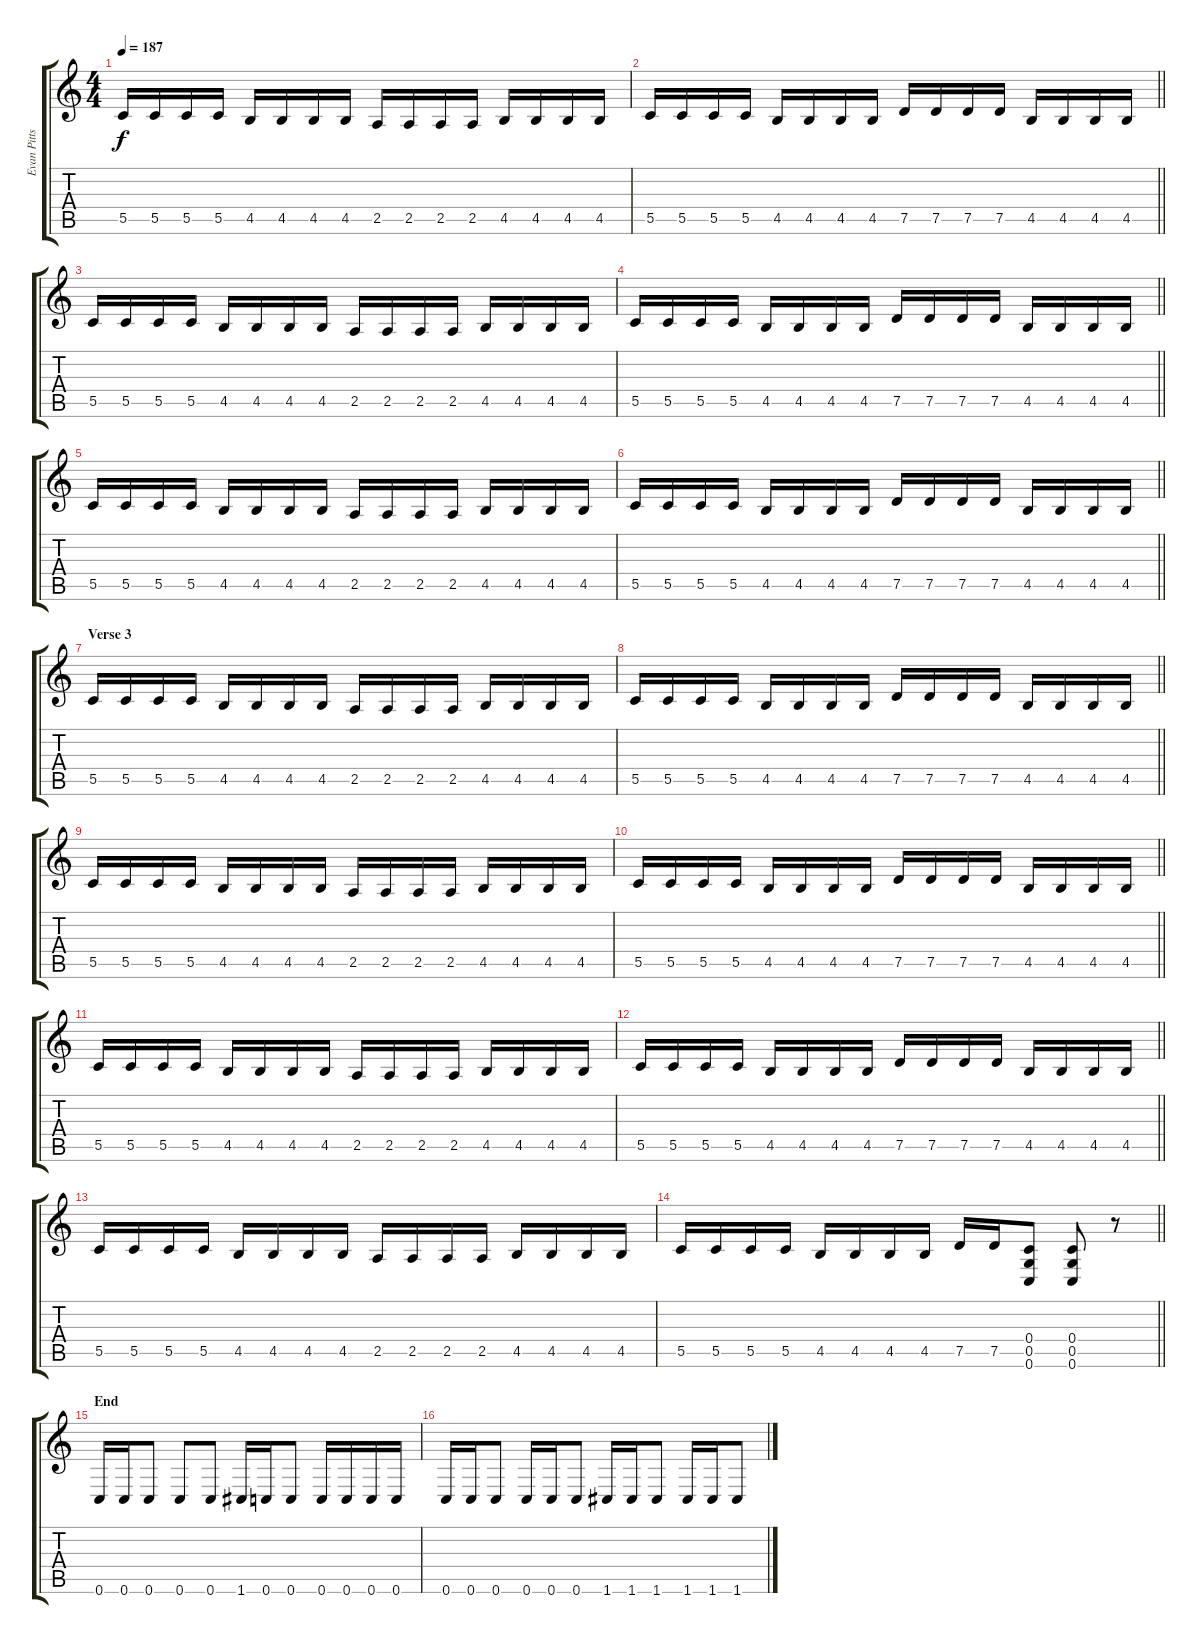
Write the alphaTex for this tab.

\track ("Evan Pitts - Guitar" "Evan Pitts") {instrument distortionguitar}
\staff {score tabs}
\tuning (D4 A3 F3 C3 G2 C2) {hide}
\ts (4 4)
\tempo 187
\clef g2
\ks c
5.5.16{dy f} 5.5.16 5.5.16 5.5.16 4.5.16 4.5.16 4.5.16 4.5.16 2.5.16 2.5.16 2.5.16 2.5.16 4.5.16 4.5.16 4.5.16 4.5.16 |
\barLineRight lightlight
5.5.16 5.5.16 5.5.16 5.5.16 4.5.16 4.5.16 4.5.16 4.5.16 7.5.16 7.5.16 7.5.16 7.5.16 4.5.16 4.5.16 4.5.16 4.5.16 |
5.5.16 5.5.16 5.5.16 5.5.16 4.5.16 4.5.16 4.5.16 4.5.16 2.5.16 2.5.16 2.5.16 2.5.16 4.5.16 4.5.16 4.5.16 4.5.16 |
\barLineRight lightlight
5.5.16 5.5.16 5.5.16 5.5.16 4.5.16 4.5.16 4.5.16 4.5.16 7.5.16 7.5.16 7.5.16 7.5.16 4.5.16 4.5.16 4.5.16 4.5.16 |
5.5.16 5.5.16 5.5.16 5.5.16 4.5.16 4.5.16 4.5.16 4.5.16 2.5.16 2.5.16 2.5.16 2.5.16 4.5.16 4.5.16 4.5.16 4.5.16 |
\barLineRight lightlight
5.5.16 5.5.16 5.5.16 5.5.16 4.5.16 4.5.16 4.5.16 4.5.16 7.5.16 7.5.16 7.5.16 7.5.16 4.5.16 4.5.16 4.5.16 4.5.16 |
\section ("" "Verse 3")
5.5.16 5.5.16 5.5.16 5.5.16 4.5.16 4.5.16 4.5.16 4.5.16 2.5.16 2.5.16 2.5.16 2.5.16 4.5.16 4.5.16 4.5.16 4.5.16 |
\barLineRight lightlight
5.5.16 5.5.16 5.5.16 5.5.16 4.5.16 4.5.16 4.5.16 4.5.16 7.5.16 7.5.16 7.5.16 7.5.16 4.5.16 4.5.16 4.5.16 4.5.16 |
5.5.16 5.5.16 5.5.16 5.5.16 4.5.16 4.5.16 4.5.16 4.5.16 2.5.16 2.5.16 2.5.16 2.5.16 4.5.16 4.5.16 4.5.16 4.5.16 |
\barLineRight lightlight
5.5.16 5.5.16 5.5.16 5.5.16 4.5.16 4.5.16 4.5.16 4.5.16 7.5.16 7.5.16 7.5.16 7.5.16 4.5.16 4.5.16 4.5.16 4.5.16 |
5.5.16 5.5.16 5.5.16 5.5.16 4.5.16 4.5.16 4.5.16 4.5.16 2.5.16 2.5.16 2.5.16 2.5.16 4.5.16 4.5.16 4.5.16 4.5.16 |
\barLineRight lightlight
5.5.16 5.5.16 5.5.16 5.5.16 4.5.16 4.5.16 4.5.16 4.5.16 7.5.16 7.5.16 7.5.16 7.5.16 4.5.16 4.5.16 4.5.16 4.5.16 |
5.5.16 5.5.16 5.5.16 5.5.16 4.5.16 4.5.16 4.5.16 4.5.16 2.5.16 2.5.16 2.5.16 2.5.16 4.5.16 4.5.16 4.5.16 4.5.16 |
\barLineRight lightlight
5.5.16 5.5.16 5.5.16 5.5.16 4.5.16 4.5.16 4.5.16 4.5.16 7.5.16 7.5.16 (0.4 0.5 0.6).8 (0.4 0.5 0.6).8 r.8 |
\section ("" "End")
0.6.16 0.6.16 0.6.8 0.6.8 0.6.8 1.6.16 0.6.16 0.6.8 0.6.16 0.6.16 0.6.16 0.6.16 |
0.6.16 0.6.16 0.6.8 0.6.16 0.6.16 0.6.8 1.6.16 1.6.16 1.6.8 1.6.16 1.6.16 1.6.8
